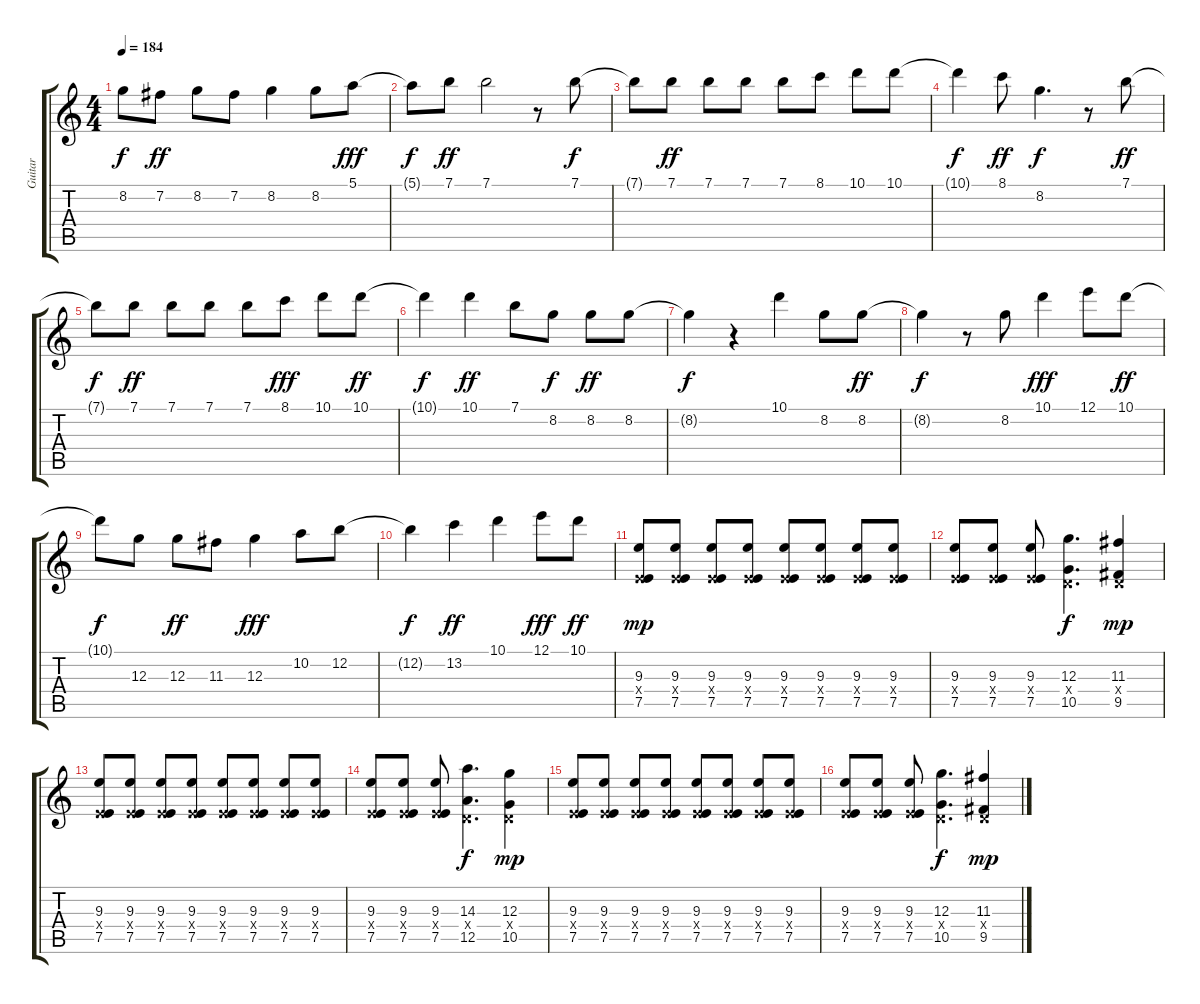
\track ("Guitar" "Guitar") {instrument overdrivenguitar}
\staff {score tabs}
\tuning (E4 B3 G3 D3 A2 D2) {hide}
\ts (4 4)
\tempo 184
\clef g2
\ks c
8.2{t}.8{dy f} 7.2.8{dy ff} 8.2.8 7.2.8 8.2.4 8.2.8 5.1.8{dy fff} |
5.1{t}.8{dy f} 7.1.8{dy ff} 7.1.2 r.8 7.1.8{dy f} |
7.1{t}.8 7.1.8{dy ff} 7.1.8 7.1.8 7.1.8 8.1.8 10.1.8 10.1.8 |
10.1{t}.4{dy f} 8.1.8{dy ff} 8.2.4{d dy f} r.8 7.1.8{dy ff} |
7.1{t}.8{dy f} 7.1.8{dy ff} 7.1.8 7.1.8 7.1.8 8.1.8{dy fff} 10.1.8 10.1.8{dy ff} |
10.1{t}.4{dy f} 10.1.4{dy ff} 7.1.8 8.2.8{dy f} 8.2.8{dy ff} 8.2.8 |
8.2{t}.4{dy f} r.4 10.1.4 8.2.8 8.2.8{dy ff} |
8.2{t}.4{dy f} r.8 8.2.8 10.1.4{dy fff} 12.1.8 10.1.8{dy ff} |
10.1{t}.8{dy f} 12.3.8 12.3.8{dy ff} 11.3.8 12.3.4{dy fff} 10.2.8 12.2.8 |
12.2{t}.4{dy f} 13.2.4{dy ff} 10.1.4 12.1.8{dy fff} 10.1.8{dy ff} |
(9.3 2.4{x} 7.5).8{dy mp} (9.3 2.4{x} 7.5).8 (9.3 2.4{x} 7.5).8 (9.3 2.4{x} 7.5).8 (9.3 2.4{x} 7.5).8 (9.3 2.4{x} 7.5).8 (9.3 2.4{x} 7.5).8 (9.3 2.4{x} 7.5).8 |
(9.3 2.4{x} 7.5).8 (9.3 2.4{x} 7.5).8 (9.3 2.4{x} 7.5).8 (12.3 0.4{x} 10.5).4{d dy f} (11.3 0.4{x} 9.5).4{dy mp} |
(9.3 2.4{x} 7.5).8 (9.3 2.4{x} 7.5).8 (9.3 2.4{x} 7.5).8 (9.3 2.4{x} 7.5).8 (9.3 2.4{x} 7.5).8 (9.3 2.4{x} 7.5).8 (9.3 2.4{x} 7.5).8 (9.3 2.4{x} 7.5).8 |
(9.3 2.4{x} 7.5).8 (9.3 2.4{x} 7.5).8 (9.3 2.4{x} 7.5).8 (14.3 0.4{x} 12.5).4{d dy f} (12.3 0.4{x} 10.5).4{dy mp} |
(9.3 2.4{x} 7.5).8 (9.3 2.4{x} 7.5).8 (9.3 2.4{x} 7.5).8 (9.3 2.4{x} 7.5).8 (9.3 2.4{x} 7.5).8 (9.3 2.4{x} 7.5).8 (9.3 2.4{x} 7.5).8 (9.3 2.4{x} 7.5).8 |
(9.3 2.4{x} 7.5).8 (9.3 2.4{x} 7.5).8 (9.3 2.4{x} 7.5).8 (12.3 0.4{x} 10.5).4{d dy f} (11.3 0.4{x} 9.5).4{dy mp}
